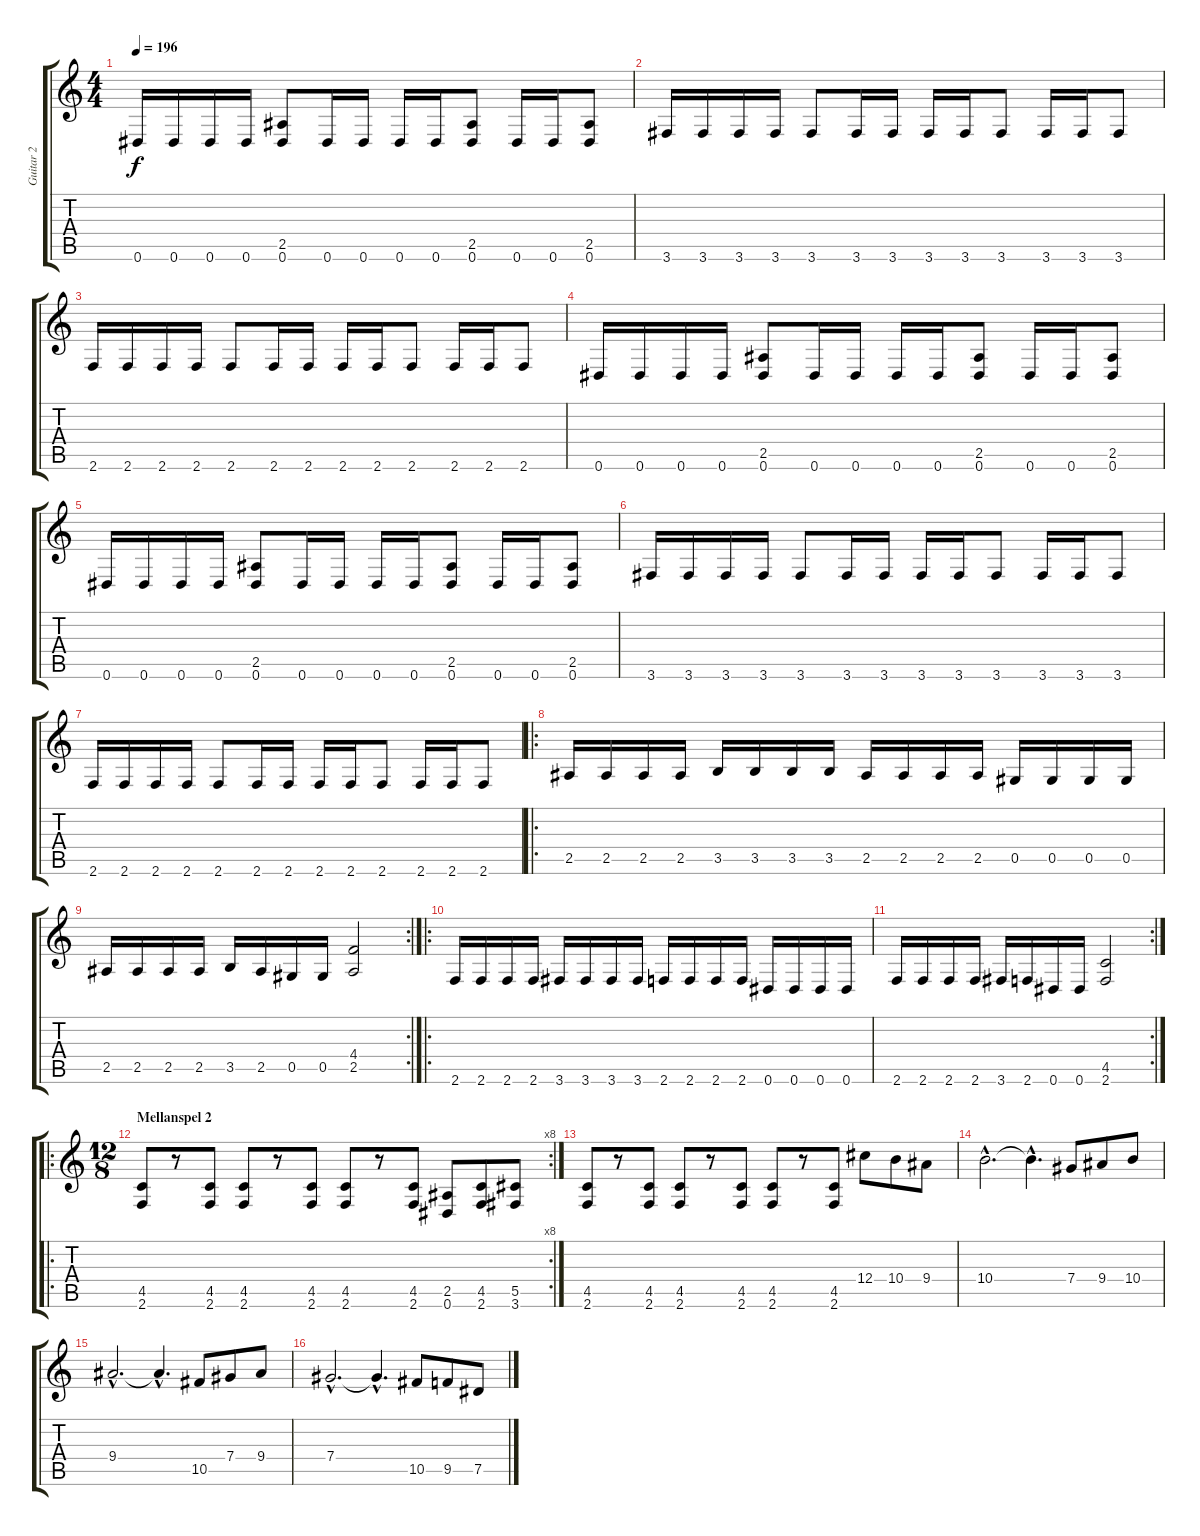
\track ("Guitar 2" "Guitar 2") {instrument distortionguitar}
\staff {score tabs}
\tuning (Eb4 Bb3 Gb3 Db3 Ab2 Eb2) {hide}
\ts (4 4)
\tempo 196
\clef g2
\ks c
0.6.16{dy f} 0.6.16 0.6.16 0.6.16 (2.5 0.6).8 0.6.16 0.6.16 0.6.16 0.6.16 (2.5 0.6).8 0.6.16 0.6.16 (2.5 0.6).8 |
3.6.16 3.6.16 3.6.16 3.6.16 3.6.8 3.6.16 3.6.16 3.6.16 3.6.16 3.6.8 3.6.16 3.6.16 3.6.8 |
2.6.16 2.6.16 2.6.16 2.6.16 2.6.8 2.6.16 2.6.16 2.6.16 2.6.16 2.6.8 2.6.16 2.6.16 2.6.8 |
0.6.16 0.6.16 0.6.16 0.6.16 (2.5 0.6).8 0.6.16 0.6.16 0.6.16 0.6.16 (2.5 0.6).8 0.6.16 0.6.16 (2.5 0.6).8 |
0.6.16 0.6.16 0.6.16 0.6.16 (2.5 0.6).8 0.6.16 0.6.16 0.6.16 0.6.16 (2.5 0.6).8 0.6.16 0.6.16 (2.5 0.6).8 |
3.6.16 3.6.16 3.6.16 3.6.16 3.6.8 3.6.16 3.6.16 3.6.16 3.6.16 3.6.8 3.6.16 3.6.16 3.6.8 |
2.6.16 2.6.16 2.6.16 2.6.16 2.6.8 2.6.16 2.6.16 2.6.16 2.6.16 2.6.8 2.6.16 2.6.16 2.6.8 |
\ro
2.5.16 2.5.16 2.5.16 2.5.16 3.5.16 3.5.16 3.5.16 3.5.16 2.5.16 2.5.16 2.5.16 2.5.16 0.5.16 0.5.16 0.5.16 0.5.16 |
\rc 2
2.5.16 2.5.16 2.5.16 2.5.16 3.5.16 2.5.16 0.5.16 0.5.16 (4.4 2.5).2 |
\ro
2.6.16 2.6.16 2.6.16 2.6.16 3.6.16 3.6.16 3.6.16 3.6.16 2.6.16 2.6.16 2.6.16 2.6.16 0.6.16 0.6.16 0.6.16 0.6.16 |
\rc 2
2.6.16 2.6.16 2.6.16 2.6.16 3.6.16 2.6.16 0.6.16 0.6.16 (4.5 2.6).2 |
\ro
\rc 8
\ts (12 8)
\section ("" "Mellanspel 2")
(4.5 2.6).8 r.8 (4.5 2.6).8 (4.5 2.6).8 r.8 (4.5 2.6).8 (4.5 2.6).8 r.8 (4.5 2.6).8 (2.5 0.6).8 (4.5 2.6).8 (5.5 3.6).8 |
(4.5 2.6).8 r.8 (4.5 2.6).8 (4.5 2.6).8 r.8 (4.5 2.6).8 (4.5 2.6).8 r.8 (4.5 2.6).8 12.4.8 10.4.8 9.4.8 |
10.4{hac}.2{d} 10.4{hac t}.4{d} 7.4.8 9.4.8 10.4.8 |
9.4{hac}.2{d} 9.4{hac t}.4{d} 10.5.8 7.4.8 9.4.8 |
7.4{hac}.2{d} 7.4{hac t}.4{d} 10.5.8 9.5.8 7.5.8
